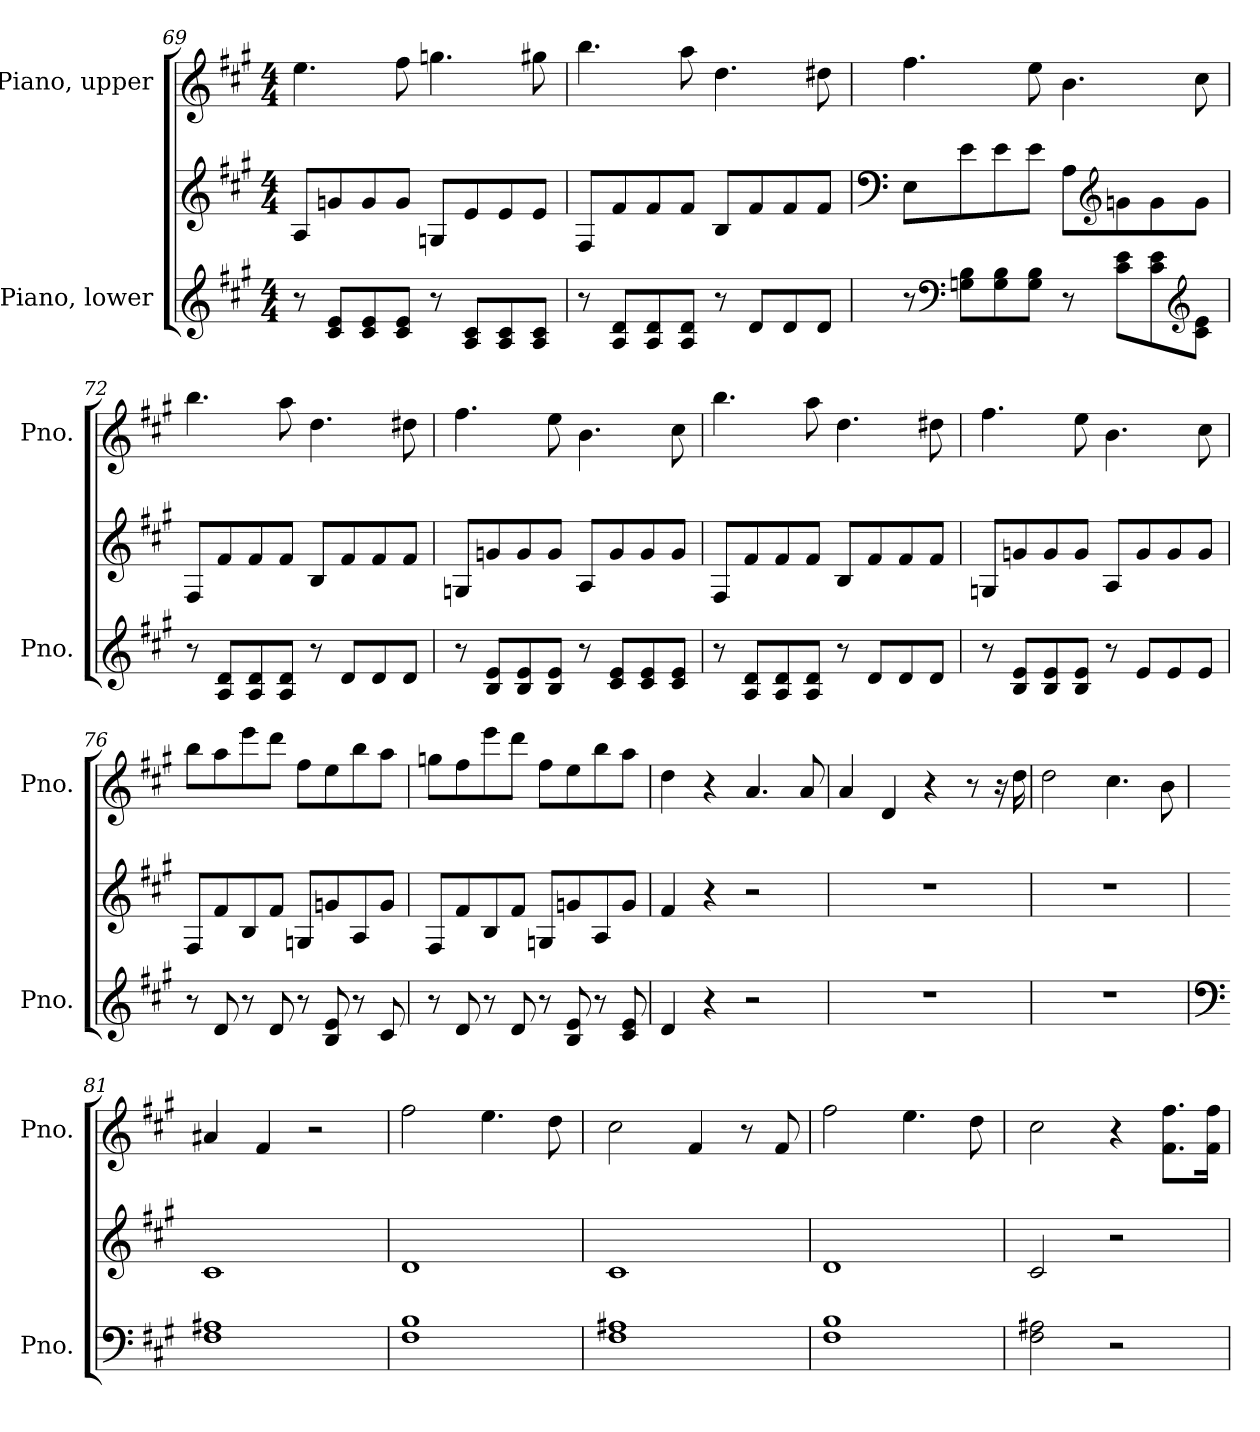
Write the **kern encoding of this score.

**kern	**kern	**kern
*part2	*part2	*part1
*staff3	*staff2	*staff1
*I"Piano, lower	*	*I"Piano, upper
*I'Pno.	*	*I'Pno.
!!LO:LB:g=z
*clefG2	*clefG2	*clefG2
*k[f#c#g#]	*k[f#c#g#]	*k[f#c#g#]
*M4/4	*M4/4	*M4/4
=69	=69	=69
8r	8A/L	4.ee\
8c#/ 8e/L	8gn/	.
8c#/ 8e/	8g/	.
8c#/ 8e/J	8g/J	8ff#\
8r	8Gn/L	4.ggn\
8A/ 8c#/L	8e/	.
8A/ 8c#/	8e/	.
8A/ 8c#/J	8e/J	8gg#X\
=70	=70	=70
8r	8F#/L	4.bb\
8A/ 8d/L	8f#/	.
8A/ 8d/	8f#/	.
8A/ 8d/J	8f#/J	8aa\
8r	8B/L	4.dd\
8d/L	8f#/	.
8d/	8f#/	.
8d/J	8f#/J	8dd#X\
=71	=71	=71
*	*clefF4	*
8r	8E\L	4.ff#\
*clefF4	*	*
8Gn\ 8B\L	8e\	.
8G\ 8B\	8e\	.
8G\ 8B\J	8e\J	8ee\
8r	8A\L	4.b\
*	*clefG2	*
8c#\ 8e\L	8gn\	.
8c#\ 8e\	8g\	.
*clefG2	*	*
8c#\ 8e\J	8g\J	8cc#\
!!LO:LB:g=z
=72	=72	=72
8r	8F#/L	4.bb\
8A/ 8d/L	8f#/	.
8A/ 8d/	8f#/	.
8A/ 8d/J	8f#/J	8aa\
8r	8B/L	4.dd\
8d/L	8f#/	.
8d/	8f#/	.
8d/J	8f#/J	8dd#X\
=73	=73	=73
8r	8Gn/L	4.ff#\
8B/ 8e/L	8gn/	.
8B/ 8e/	8g/	.
8B/ 8e/J	8g/J	8ee\
8r	8A/L	4.b\
8c#/ 8e/L	8g/	.
8c#/ 8e/	8g/	.
8c#/ 8e/J	8g/J	8cc#\
=74	=74	=74
8r	8F#/L	4.bb\
8A/ 8d/L	8f#/	.
8A/ 8d/	8f#/	.
8A/ 8d/J	8f#/J	8aa\
8r	8B/L	4.dd\
8d/L	8f#/	.
8d/	8f#/	.
8d/J	8f#/J	8dd#X\
=75	=75	=75
8r	8Gn/L	4.ff#\
8B/ 8e/L	8gn/	.
8B/ 8e/	8g/	.
8B/ 8e/J	8g/J	8ee\
8r	8A/L	4.b\
8e/L	8g/	.
8e/	8g/	.
8e/J	8g/J	8cc#\
!!LO:LB:g=z
=76	=76	=76
8r	8F#/L	8bb\L
8d/	8f#/	8aa\
8r	8B/	8eee\
8d/	8f#/J	8ddd\J
8r	8Gn/L	8ff#\L
8B/ 8e/	8gn/	8ee\
8r	8A/	8bb\
8c#/	8g/J	8aa\J
=77	=77	=77
8r	8F#/L	8ggn\L
8d/	8f#/	8ff#\
8r	8B/	8eee\
8d/	8f#/J	8ddd\J
8r	8Gn/L	8ff#\L
8B/ 8e/	8gn/	8ee\
8r	8A/	8bb\
8c#/ 8e/	8g/J	8aa\J
=78	=78	=78
4d/	4f#/	4dd\
4r	4r	4r
2r	2r	4.a/
.	.	8a/
=79	=79	=79
1r	1r	4a/
.	.	4d/
.	.	4r
.	.	8r
.	.	16r
.	.	16dd\
=80	=80	=80
1r	1r	2dd\
.	.	4.cc#\
.	.	8b\
!!LO:PB:g=z
=81	=81	=81
*clefF4	*	*
1F# 1A#X	1c#	4a#X/
.	.	4f#/
.	.	2r
=82	=82	=82
1F# 1B	1d	2ff#\
.	.	4.ee\
.	.	8dd\
=83	=83	=83
1F# 1A#X	1c#	2cc#\
.	.	4f#/
.	.	8r
.	.	8f#/
=84	=84	=84
1F# 1B	1d	2ff#\
.	.	4.ee\
.	.	8dd\
=85	=85	=85
2F#\ 2A#X\	2c#/	2cc#\
2r	2r	4r
.	.	8.f#\ 8.ff#\L
.	.	16f#\ 16ff#\Jk
=	=	=
*-	*-	*-
